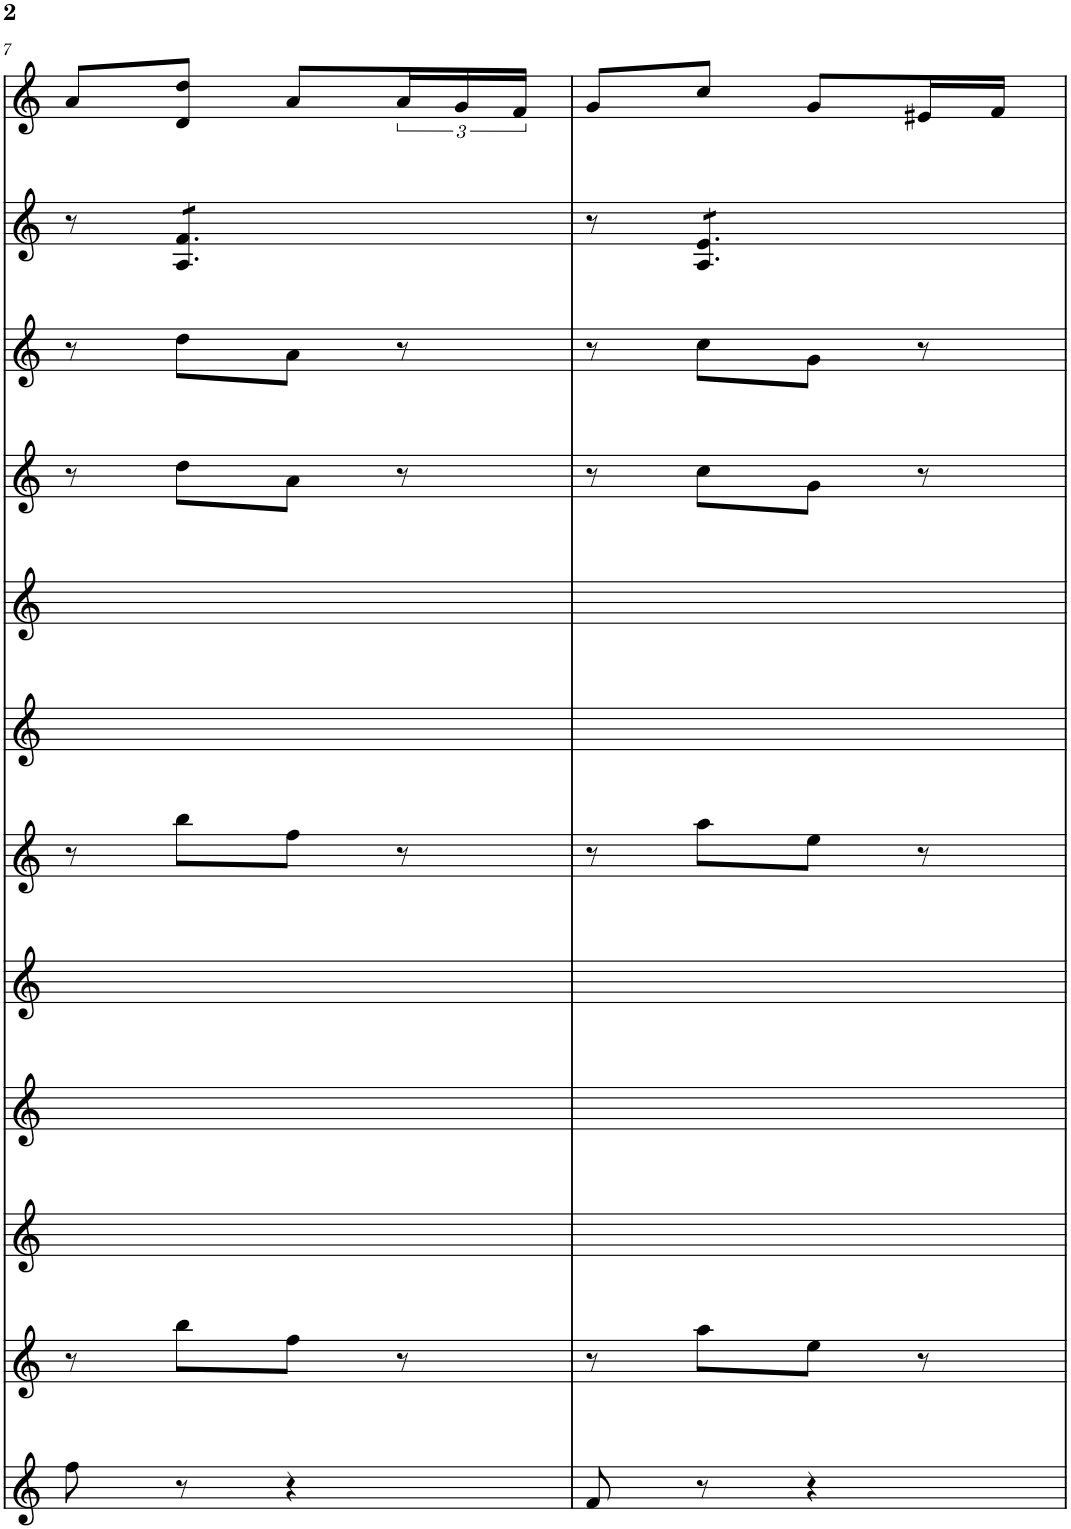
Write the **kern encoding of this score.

**kern	**kern	**kern	**kern	**kern	**kern	**kern	**kern	**kern	**kern	**kern	**kern
*part12	*part11	*part10	*part9	*part8	*part7	*part6	*part5	*part4	*part3	*part2	*part1
*staff12	*staff11	*staff10	*staff9	*staff8	*staff7	*staff6	*staff5	*staff4	*staff3	*staff2	*staff1
*I"Oboè 12	*I"Oboè 11	*I"Oboè 10	*I"Oboè 9	*I"Oboè 8	*I"Oboè 7	*I"Oboè 6	*I"Oboè 5	*I"Oboè 4	*I"Oboè 3	*I"Oboè 2	*I"Oboè 1
*I'Ob	*I'Ob	*I'Ob	*I'Ob	*I'Ob	*I'Ob	*I'Ob	*I'Ob	*I'Ob	*I'Ob	*I'Ob	*I'Ob
!!LO:PB:g=z
*clefG2	*clefG2	*clefG2	*clefG2	*clefG2	*clefG2	*clefG2	*clefG2	*clefG2	*clefG2	*clefG2	*clefG2
*k[]	*k[]	*k[]	*k[]	*k[]	*k[]	*k[]	*k[]	*k[]	*k[]	*k[]	*k[]
*M2/4	*M2/4	*M2/4	*M2/4	*M2/4	*M2/4	*M2/4	*M2/4	*M2/4	*M2/4	*M2/4	*M2/4
=7	=7	=7	=7	=7	=7	=7	=7	=7	=7	=7	=7
8ff\	8r	2ryy	2ryy	2ryy	8r	2ryy	2ryy	8r	8r	8r	8a/L
*	*	*	*	*	*	*	*	*	*	*tremolo	*
8r	8bb\L	.	.	.	8bb\L	.	.	8dd\L	8dd\L	8A/ 8f/L	8d/ 8dd/J
4r	8ff\J	.	.	.	8ff\J	.	.	8a\J	8a\J	8A/ 8f/	8a/L
.	8r	.	.	.	8r	.	.	8r	8r	8A/ 8f/J	24a/L
.	.	.	.	.	.	.	.	.	.	.	24g/
.	.	.	.	.	.	.	.	.	.	.	24f/JJ
=8	=8	=8	=8	=8	=8	=8	=8	=8	=8	=8	=8
8f/	8r	2ryy	2ryy	2ryy	8r	2ryy	2ryy	8r	8r	8r	8g/L
8r	8aa\L	.	.	.	8aa\L	.	.	8cc\L	8cc\L	8A/ 8e/L	8cc/J
4r	8ee\J	.	.	.	8ee\J	.	.	8g\J	8g\J	8A/ 8e/	8g/L
.	8r	.	.	.	8r	.	.	8r	8r	8A/ 8e/J	16e#X/L
*	*	*	*	*	*	*	*	*	*	*Xtremolo	*
.	.	.	.	.	.	.	.	.	.	.	16f/JJ
=	=	=	=	=	=	=	=	=	=	=	=
*-	*-	*-	*-	*-	*-	*-	*-	*-	*-	*-	*-
